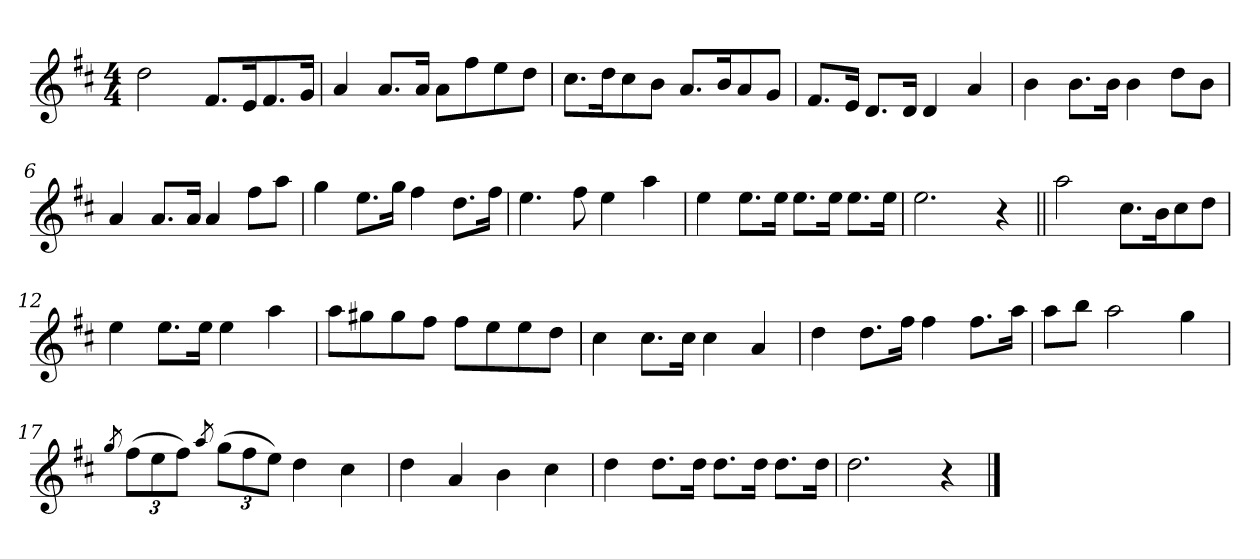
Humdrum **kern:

**kern
*part1
*staff1
*clefG2
*k[f#c#]
*D:
*M4/4
*MM120
=1
2dd\
8.f#/L
16e/K
8.f#/
16g/Jk
=2
4a/
8.a/L
16a/Jk
8a\L
8ff#\
8ee\
8dd\J
=3
8.cc#\L
16dd\K
8cc#\
8b\J
8.a/L
16b/K
8a/
8g/J
=4
8.f#/L
16e/Jk
8.d/L
16d/Jk
4d/
4a/
=5
4b\
8.b\L
16b\Jk
4b\
8dd\L
8b\J
=6
4a/
8.a/L
16a/Jk
4a/
8ff#\L
8aa\J
!!LO:LB:g=z
=7
4gg\
8.ee\L
16gg\Jk
4ff#\
8.dd\L
16ff#\Jk
=8
4.ee\
8ff#\
4ee\
4aa\
=9
4ee\
8.ee\L
16ee\Jk
8.ee\L
16ee\Jk
8.ee\L
16ee\Jk
=10
2.ee\
4r
=11||
2aa\
8.cc#\L
16b\K
8cc#\
8dd\J
=12
4ee\
8.ee\L
16ee\Jk
4ee\
4aa\
=13
8aa\L
8gg#X\
8gg#\
8ff#\J
8ff#\L
8ee\
8ee\
8dd\J
!!LO:LB:g=z
=14
4cc#\
8.cc#\L
16cc#\Jk
4cc#\
4a/
=15
4dd\
8.dd\L
16ff#\Jk
4ff#\
8.ff#\L
16aa\Jk
=16
8aa\L
8bb\J
2aa\
4gg\
=17
8qgg/
*Xbrackettup
(>12ff#\L
12ee\
12ff#\J)
8qaa/
(>12gg\L
12ff#\
12ee\J)
4dd\
4cc#\
=18
4dd\
4a/
4b\
4cc#\
=19
4dd\
8.dd\L
16dd\Jk
8.dd\L
16dd\Jk
8.dd\L
16dd\Jk
=20
2.dd\
4r
==
*-
